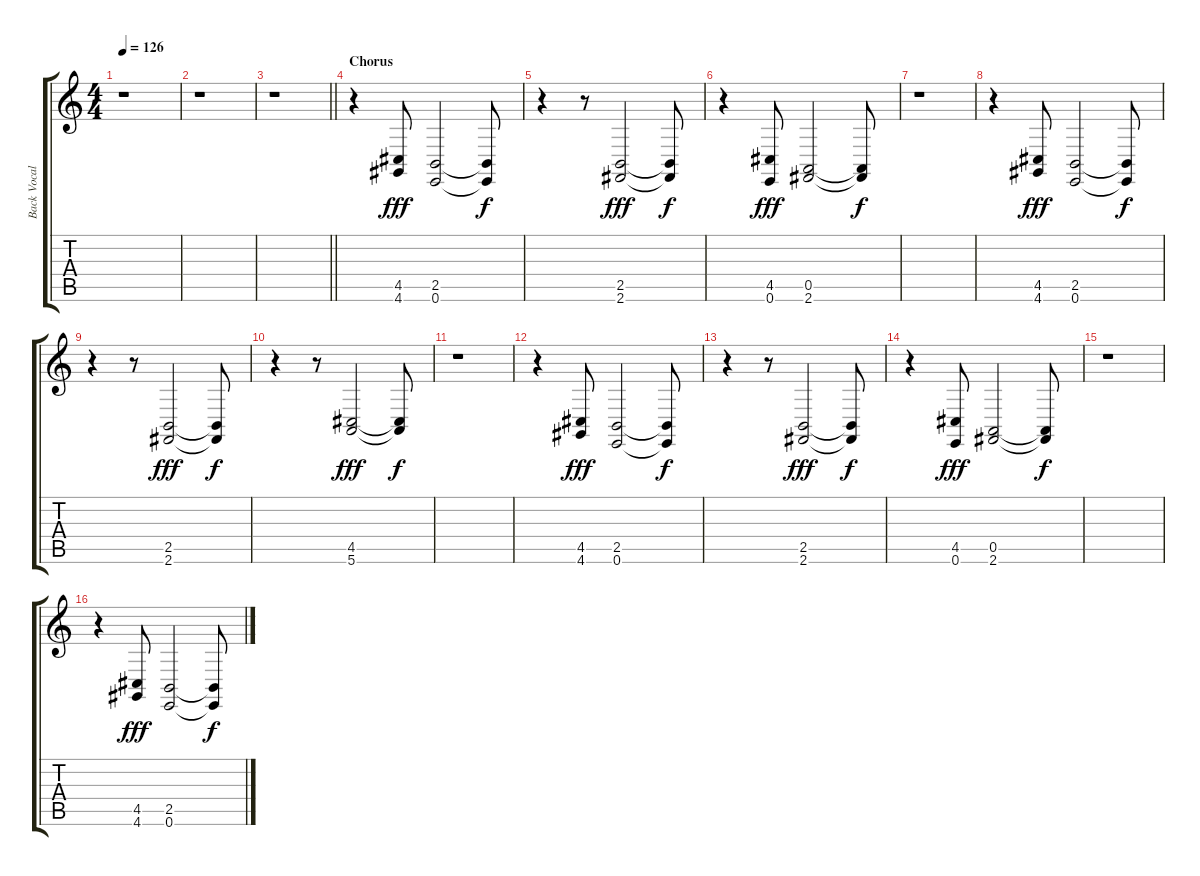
\track ("Back Vocals 1" "Back Vocal") {instrument synthvoice}
\staff {score tabs}
\tuning (E4 B3 G3 D3 A2 E2) {hide}
\ts (4 4)
\tempo 126
\clef g2
\ks c
r.1{dy f} |
r.1 |
\barLineRight lightlight
r.1 |
\section ("" "Chorus")
r.4 (4.5 4.6).8{dy fff volume 16} (2.5 0.6).2 (2.5{t} 0.6{t}).8{dy f} |
r.4 r.8 (2.5 2.6).2{dy fff} (2.5{t} 2.6{t}).8{dy f} |
r.4 (4.5 0.6).8{dy fff} (0.5 2.6).2 (0.5{t} 2.6{t}).8{dy f} |
r.1 |
r.4 (4.5 4.6).8{dy fff} (2.5 0.6).2 (2.5{t} 0.6{t}).8{dy f} |
r.4 r.8 (2.5 2.6).2{dy fff} (2.5{t} 2.6{t}).8{dy f} |
r.4 r.8 (4.5 5.6).2{dy fff} (4.5{t} 5.6{t}).8{dy f} |
r.1 |
r.4 (4.5 4.6).8{dy fff} (2.5 0.6).2 (2.5{t} 0.6{t}).8{dy f} |
r.4 r.8 (2.5 2.6).2{dy fff} (2.5{t} 2.6{t}).8{dy f} |
r.4 (4.5 0.6).8{dy fff} (0.5 2.6).2 (0.5{t} 2.6{t}).8{dy f} |
r.1 |
r.4 (4.5 4.6).8{dy fff} (2.5 0.6).2 (2.5{t} 0.6{t}).8{dy f}
